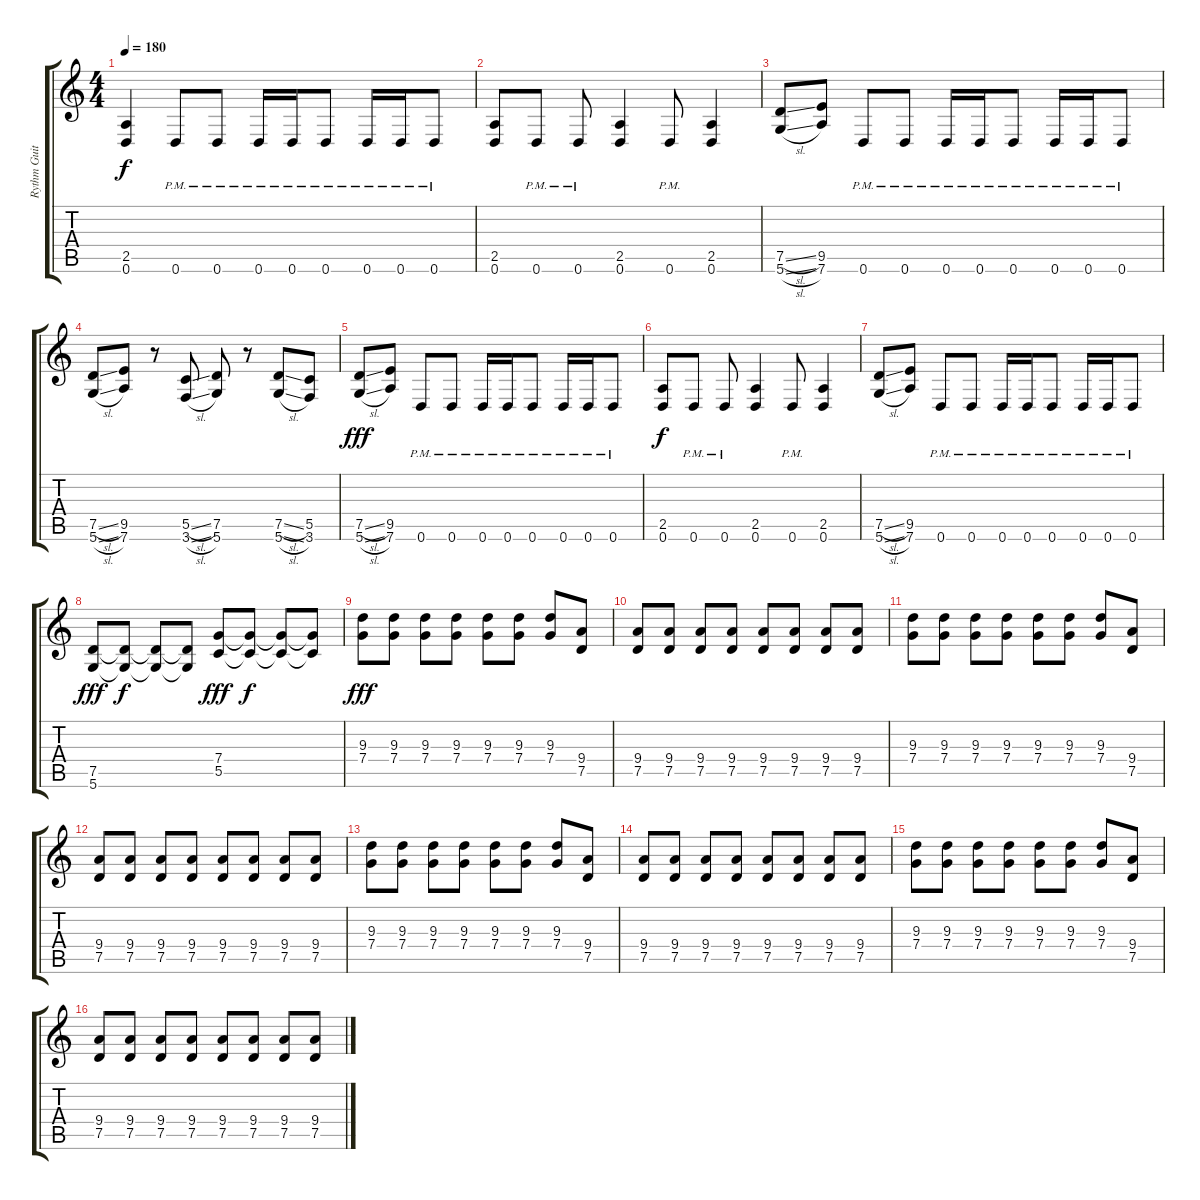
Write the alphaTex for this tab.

\track ("Rythm Guitar" "Rythm Guit") {instrument overdrivenguitar}
\staff {score tabs}
\tuning (D4 A3 F3 C3 G2 D2) {hide}
\ts (4 4)
\tempo 180
\clef g2
\ks c
(2.5 0.6).4{dy f} 0.6{pm}.8 0.6{pm}.8 0.6{pm}.16 0.6{pm}.16 0.6{pm}.8 0.6{pm}.16 0.6{pm}.16 0.6{pm}.8 |
(2.5 0.6).8 0.6{pm}.8 0.6{pm}.8 (2.5 0.6).4 0.6{pm}.8 (2.5 0.6).4 |
(7.5{sl} 5.6{sl}).8 (9.5 7.6).8 0.6{pm}.8 0.6{pm}.8 0.6{pm}.16 0.6{pm}.16 0.6{pm}.8 0.6{pm}.16 0.6{pm}.16 0.6{pm}.8 |
(7.5{sl} 5.6{sl}).8 (9.5 7.6).8 r.8 (5.5{sl} 3.6{sl}).8 (7.5 5.6).8 r.8 (7.5{sl} 5.6{sl}).8 (5.5 3.6).8 |
(7.5{sl} 5.6{sl}).8{dy fff} (9.5 7.6).8 0.6{pm}.8 0.6{pm}.8 0.6{pm}.16 0.6{pm}.16 0.6{pm}.8 0.6{pm}.16 0.6{pm}.16 0.6{pm}.8 |
(2.5 0.6).8{dy f} 0.6{pm}.8 0.6{pm}.8 (2.5 0.6).4 0.6{pm}.8 (2.5 0.6).4 |
(7.5{sl} 5.6{sl}).8 (9.5 7.6).8 0.6{pm}.8 0.6{pm}.8 0.6{pm}.16 0.6{pm}.16 0.6{pm}.8 0.6{pm}.16 0.6{pm}.16 0.6{pm}.8 |
(7.5 5.6).8{dy fff} (7.5{t} 5.6{t}).8{dy f} (7.5{t} 5.6{t}).8 (7.5{t} 5.6{t}).8 (7.4 5.5).8{dy fff} (7.4{t} 5.5{t}).8{dy f} (7.4{t} 5.5{t}).8 (7.4{t} 5.5{t}).8 |
(9.3 7.4).8{dy fff} (9.3 7.4).8 (9.3 7.4).8 (9.3 7.4).8 (9.3 7.4).8 (9.3 7.4).8 (9.3 7.4).8 (9.4 7.5).8 |
(9.4 7.5).8 (9.4 7.5).8 (9.4 7.5).8 (9.4 7.5).8 (9.4 7.5).8 (9.4 7.5).8 (9.4 7.5).8 (9.4 7.5).8 |
(9.3 7.4).8 (9.3 7.4).8 (9.3 7.4).8 (9.3 7.4).8 (9.3 7.4).8 (9.3 7.4).8 (9.3 7.4).8 (9.4 7.5).8 |
(9.4 7.5).8 (9.4 7.5).8 (9.4 7.5).8 (9.4 7.5).8 (9.4 7.5).8 (9.4 7.5).8 (9.4 7.5).8 (9.4 7.5).8 |
(9.3 7.4).8 (9.3 7.4).8 (9.3 7.4).8 (9.3 7.4).8 (9.3 7.4).8 (9.3 7.4).8 (9.3 7.4).8 (9.4 7.5).8 |
(9.4 7.5).8 (9.4 7.5).8 (9.4 7.5).8 (9.4 7.5).8 (9.4 7.5).8 (9.4 7.5).8 (9.4 7.5).8 (9.4 7.5).8 |
(9.3 7.4).8 (9.3 7.4).8 (9.3 7.4).8 (9.3 7.4).8 (9.3 7.4).8 (9.3 7.4).8 (9.3 7.4).8 (9.4 7.5).8 |
(9.4 7.5).8 (9.4 7.5).8 (9.4 7.5).8 (9.4 7.5).8 (9.4 7.5).8 (9.4 7.5).8 (9.4 7.5).8 (9.4 7.5).8
